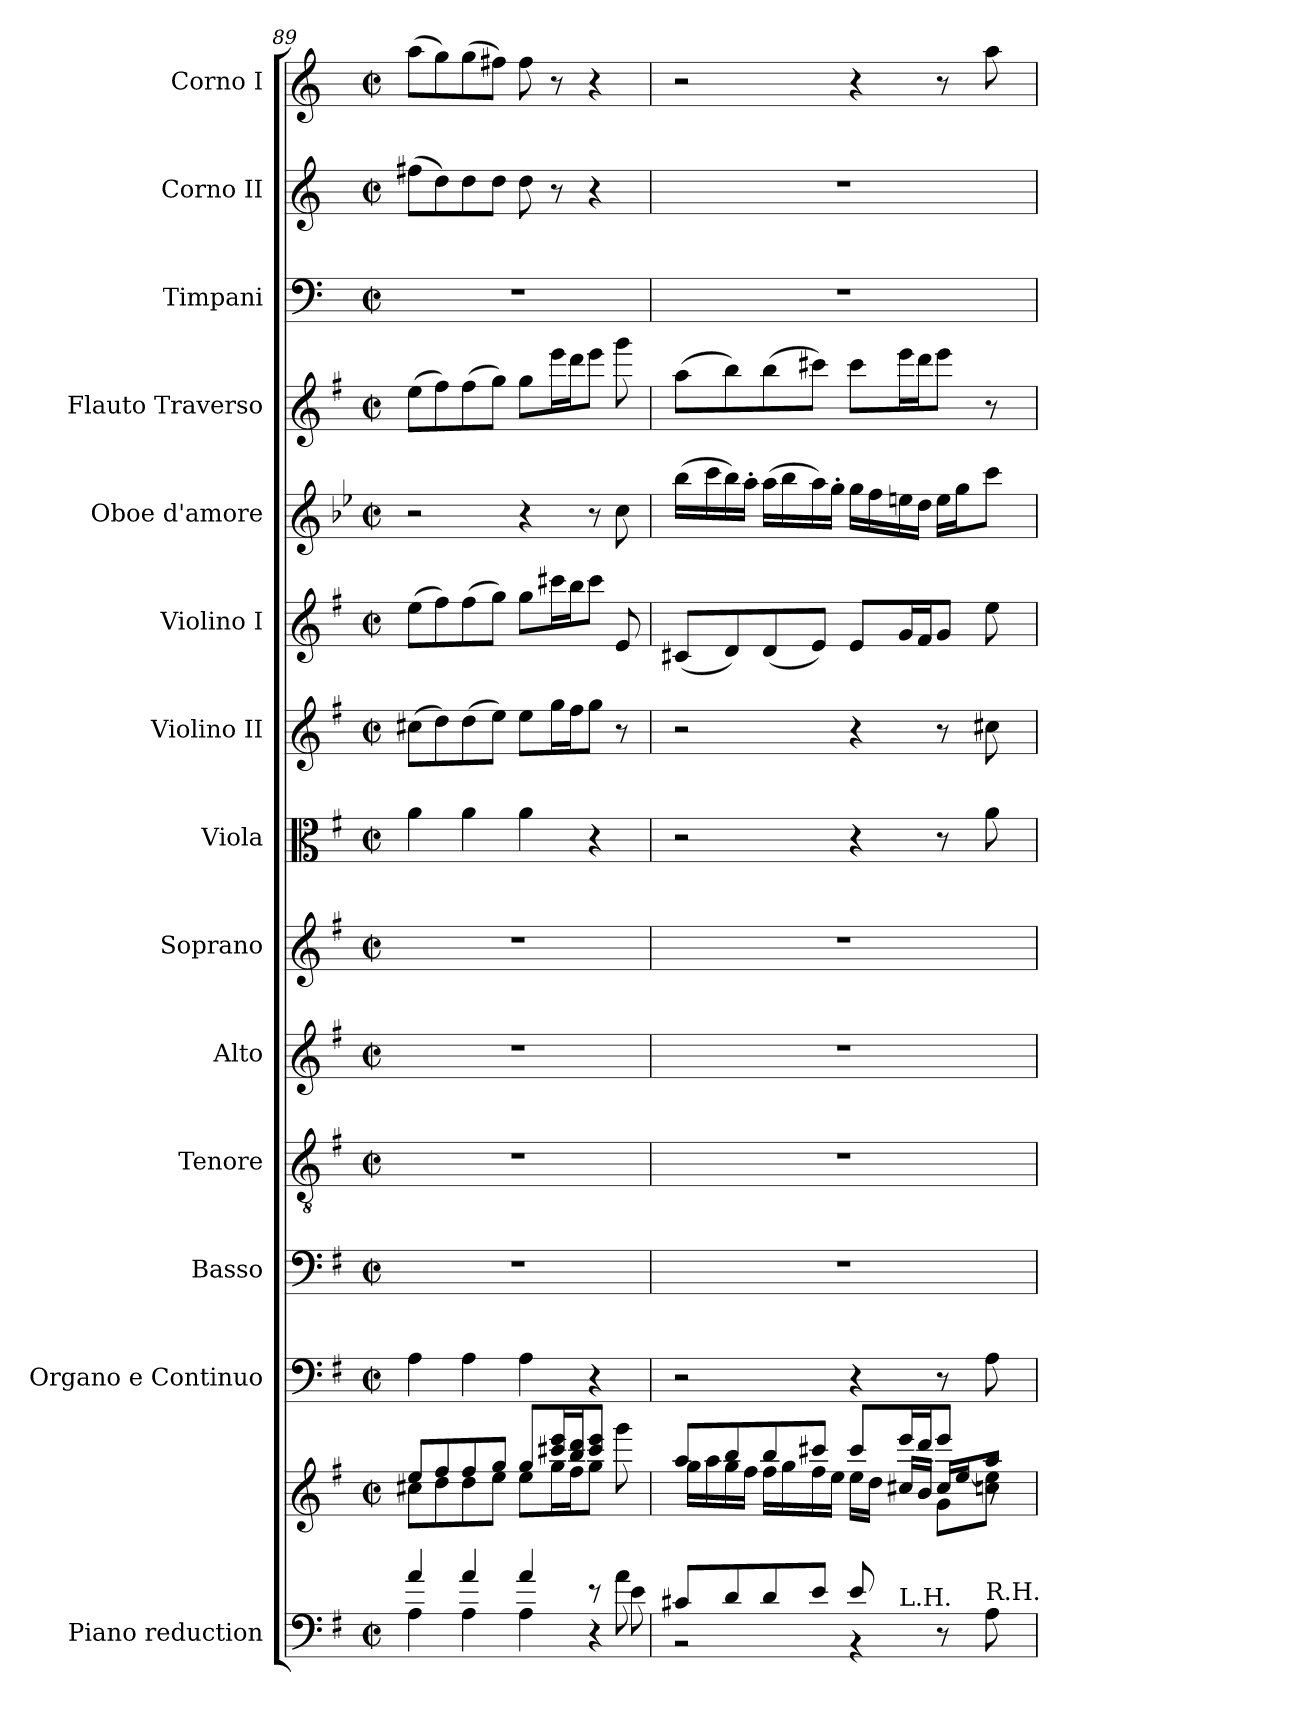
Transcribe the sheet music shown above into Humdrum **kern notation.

**kern	**kern	**kern	**kern	**kern	**kern	**kern	**kern	**kern	**kern	**kern	**kern	**kern	**kern	**kern
*part14	*part14	*part13	*part12	*part11	*part10	*part9	*part8	*part7	*part6	*part5	*part4	*part3	*part2	*part1
*staff15	*staff14	*staff13	*staff12	*staff11	*staff10	*staff9	*staff8	*staff7	*staff6	*staff5	*staff4	*staff3	*staff2	*staff1
*I"Piano reduction	*	*I"Organo e Continuo	*I"Basso	*I"Tenore	*I"Alto	*I"Soprano	*I"Viola	*I"Violino II	*I"Violino I	*I"Oboe d'amore	*I"Flauto Traverso	*I"Timpani	*I"Corno II	*I"Corno I
*I'Pno	*	*	*	*	*	*	*	*	*	*I'Ob	*I'Fl	*I'Timp	*	*
*clefF4	*clefG2	*clefF4	*clefF4	*clefGv2	*clefG2	*clefG2	*clefC3	*clefG2	*clefG2	*clefG2	*clefG2	*clefF4	*clefG2	*clefG2
*	*	*	*	*	*	*	*	*	*	*ITrd2c3	*	*	*ITrd3c5	*ITrd3c5
*k[f#]	*k[f#]	*k[f#]	*k[f#]	*k[f#]	*k[f#]	*k[f#]	*k[f#]	*k[f#]	*k[f#]	*k[f#]	*k[f#]	*k[]	*k[f#]	*k[f#]
*M2/2	*M2/2	*M2/2	*M2/2	*M2/2	*M2/2	*M2/2	*M2/2	*M2/2	*M2/2	*M2/2	*M2/2	*M2/2	*M2/2	*M2/2
*met(c|)	*met(c|)	*met(c|)	*met(c|)	*met(c|)	*met(c|)	*met(c|)	*met(c|)	*met(c|)	*met(c|)	*met(c|)	*met(c|)	*met(c|)	*met(c|)	*met(c|)
=89	=89	=89	=89	=89	=89	=89	=89	=89	=89	=89	=89	=89	=89	=89
*^	*^	*	*	*	*	*	*	*	*	*	*	*	*	*
*	*^	*	*	*	*	*	*	*	*	*	*	*	*	*	*	*
2..ryy	4a/	4A\	8ee/L	8cc#X\L	4A\	1r	1r	1r	1r	4a\	(8cc#X\L	(8ee\L	2r	(8ee\L	1r	(8cc#X\L	(8ee\L
.	.	.	8ff#/	8dd\	.	.	.	.	.	.	8dd\)	8ff#\)	.	8ff#\)	.	8a\)	8dd\)
.	4a/	4A\	8ff#/	8dd\	4A\	.	.	.	.	4a\	(8dd\	(8ff#\	.	(8ff#\	.	8a\	(8dd\
.	.	.	8gg/J	8ee\J	.	.	.	.	.	.	8ee\J)	8gg\J)	.	8gg\J)	.	8a\J	8cc#X\J)
.	4a/	4A\	8gg/L	8ee\L	4A\	.	.	.	.	4a\	8ee\L	8gg\L	4r	8gg\L	.	8a\	8cc#\
.	.	.	16ccc#X/ 16eee/L	16gg\L	.	.	.	.	.	.	16gg\L	16ccc#X\L	.	16eee\L	.	8r	8r
.	.	.	16bb/ 16ddd/J	16ff#\J	.	.	.	.	.	.	16ff#\J	16bb\J	.	16ddd\J	.	.	.
.	8r	4r	8ccc#/ 8eee/J	8gg\J	4r	.	.	.	.	4r	8gg\J	8ccc#\J	8r	8eee\J	.	4r	4r
8a\	8e\	.	8ggg\	8ryy	.	.	.	.	.	.	8r	8e/	8a\	8ggg\	.	.	.
*	*v	*v	*	*	*	*	*	*	*	*	*	*	*	*	*	*	*
!!LO:PB:g=z
=90	=90	=90	=90	=90	=90	=90	=90	=90	=90	=90	=90	=90	=90	=90	=90	=90
*	*	*	*^	*	*	*	*	*	*	*	*	*	*	*	*	*
8c#X/L	2r	8aa/L	16gg\LL	8ryy	2r	1r	1r	1r	1r	2r	2r	(8c#X/L	(16gg\LL	(8aa\L	1r	1r	2r
.	.	.	16aa\	.	.	.	.	.	.	.	.	.	16aa\	.	.	.	.
*	*	*	*v	*v	*	*	*	*	*	*	*	*	*	*	*	*	*
8d/	.	8bb/	16gg\	.	.	.	.	.	.	.	8d/)	16gg\)	8bb\)	.	.	.
.	.	.	16ff#\JJ	.	.	.	.	.	.	.	.	16ff#'\JJ	.	.	.	.
8d/	.	8bb/	16ff#\LL	.	.	.	.	.	.	.	(8d/	(16ff#\LL	(8bb\	.	.	.
.	.	.	16gg\	.	.	.	.	.	.	.	.	16gg\	.	.	.	.
8e/J	.	8ccc#X/J	16ff#\	.	.	.	.	.	.	.	8e/J)	16ff#\)	8ccc#X\J)	.	.	.
.	.	.	16ee\JJ	.	.	.	.	.	.	.	.	16ee'\JJ	.	.	.	.
8e/L	4r	8ccc#/L	16ee\LL	4r	.	.	.	.	4r	4r	8e/L	16ee\LL	8ccc#\L	.	.	4r
.	.	.	16dd\JJ	.	.	.	.	.	.	.	.	16dd\	.	.	.	.
*	*	*	*^	*	*	*	*	*	*	*	*	*	*	*	*	*
!LO:TX:a:t=L.H.	!	!	!	!	!	!	!	!	!	!	!	!	!	!	!	!	!
4.ryy	.	16eee/L	16cc#X/LL	16g\L	.	.	.	.	.	.	.	16g/L	16cc#X\	16eee\L	.	.	.
.	.	16ddd/J	16b/JJ	16f#\JJ	.	.	.	.	.	.	.	16f#/J	16b\JJ	16ddd\J	.	.	.
.	8r	8eee/J	16cc#/LL	8g\L	8r	.	.	.	.	8r	8r	8g/J	16cc#\LL	8eee\J	.	.	8r
.	.	.	[<16ee/J	.	.	.	.	.	.	.	.	.	16ee\J	.	.	.	.
!	!LO:TX:a:t=R.H.	!	!	!	!	!	!	!	!	!	!	!	!	!	!	!	!
.	8A\	8r	8aa/J	8ccn\ 8ee\]J	8A\	.	.	.	.	8a\	8cc#X\	8ee\	8aa\J	8r	.	.	8ee\
*v	*v	*	*	*	*	*	*	*	*	*	*	*	*	*	*	*	*
*	*v	*v	*v	*	*	*	*	*	*	*	*	*	*	*	*	*
=	=	=	=	=	=	=	=	=	=	=	=	=	=	=
*-	*-	*-	*-	*-	*-	*-	*-	*-	*-	*-	*-	*-	*-	*-
